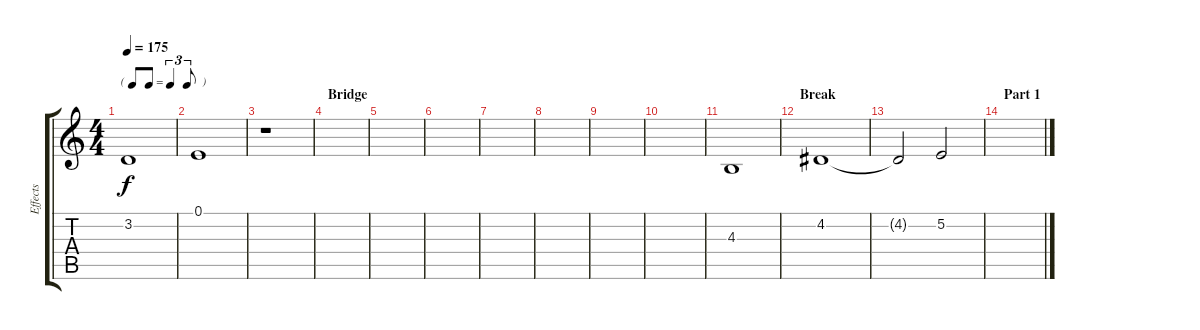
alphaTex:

\track ("Effects" "Effects") {instrument recorder}
\staff {score tabs}
\tuning (E4 B3 G3 D3 A2 E2) {hide}
\ts (4 4)
\tf triplet8th
\tempo 175
\clef g2
\ks c
3.2.1{dy f} |
0.1.1 |
r.1{volume 13 instrument recorder} |
\section ("" "Bridge")
|
|
|
|
|
|
|
4.3.1 |
\section ("" "Break")
4.2.1 |
4.2{t}.2 5.2.2 |
\section ("" "Part 1")
